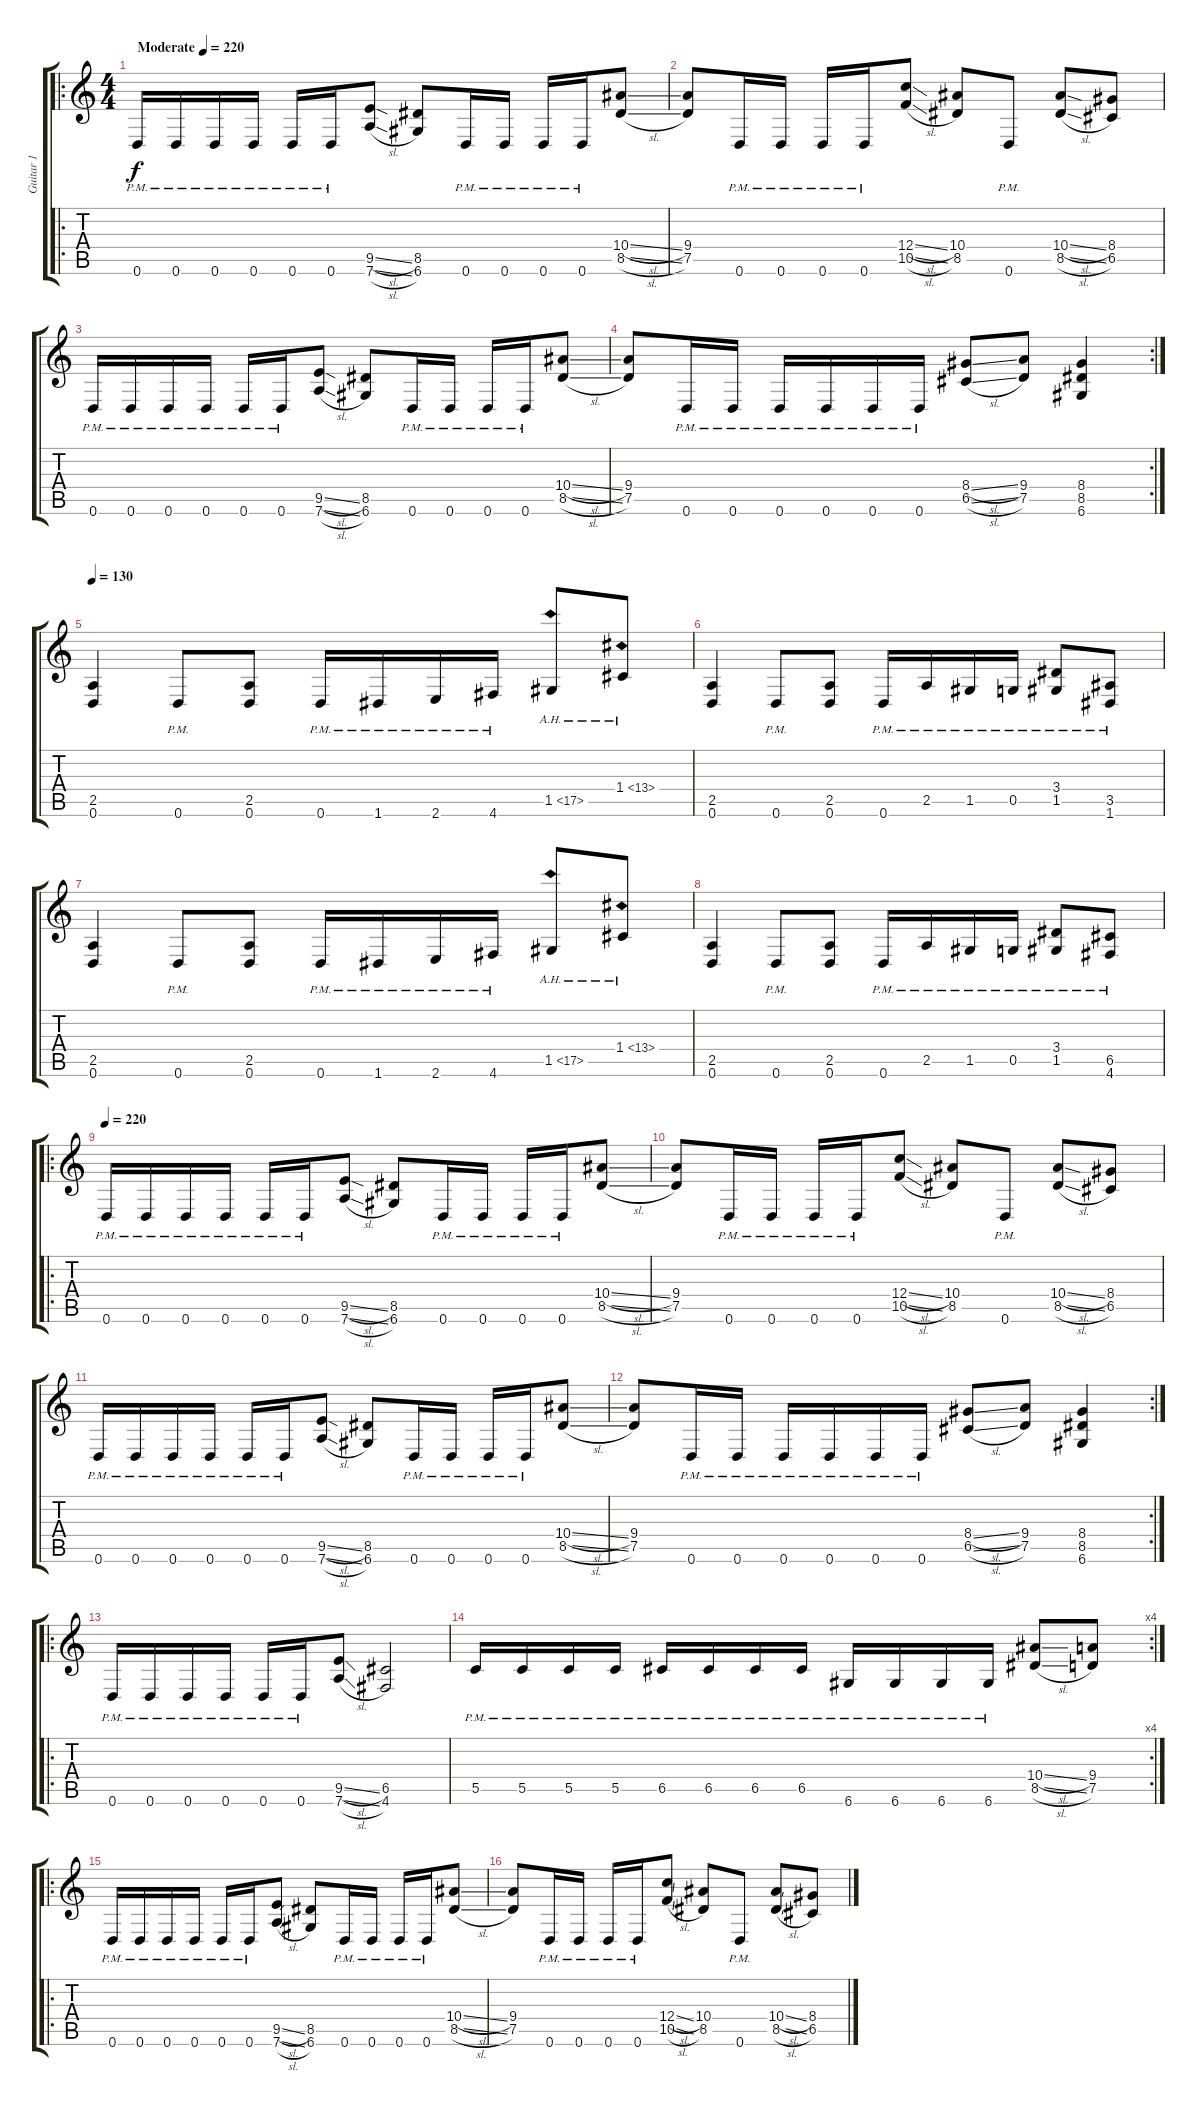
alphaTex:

\track ("Guitar 1" "Guitar 1") {instrument distortionguitar}
\staff {score tabs}
\tuning (D4 A3 F3 C3 G2 D2) {hide}
\ro
\ts (4 4)
\tempo (220 "Moderate")
\clef g2
\ks c
0.6{pm}.16{dy f instrument distortionguitar} 0.6{pm}.16 0.6{pm}.16 0.6{pm}.16 0.6{pm}.16 0.6{pm}.16 (9.5{sl} 7.6{sl}).8 (8.5 6.6).8 0.6{pm}.16 0.6{pm}.16 0.6{pm}.16 0.6{pm}.16 (10.4{sl} 8.5{sl}).8 |
(9.4 7.5).8 0.6{pm}.16 0.6{pm}.16 0.6{pm}.16 0.6{pm}.16 (12.4{sl} 10.5{sl}).8 (10.4 8.5).8 0.6{pm}.8 (10.4{sl} 8.5{sl}).8 (8.4 6.5).8 |
0.6{pm}.16 0.6{pm}.16 0.6{pm}.16 0.6{pm}.16 0.6{pm}.16 0.6{pm}.16 (9.5{sl} 7.6{sl}).8 (8.5 6.6).8 0.6{pm}.16 0.6{pm}.16 0.6{pm}.16 0.6{pm}.16 (10.4{sl} 8.5{sl}).8 |
\rc 2
(9.4 7.5).8 0.6{pm}.16 0.6{pm}.16 0.6{pm}.16 0.6{pm}.16 0.6{pm}.16 0.6{pm}.16 (8.4{sl} 6.5{sl}).8 (9.4 7.5).8 (8.4 8.5 6.6).4 |
\tempo 130
(2.5 0.6).4 0.6{pm}.8 (2.5 0.6).8 0.6{pm}.16 1.6{pm}.16 2.6{pm}.16 4.6{pm}.16 1.5{ah 16}.8 1.4{ah 12}.8 |
(2.5 0.6).4 0.6{pm}.8 (2.5 0.6).8 0.6{pm}.16 2.5{pm}.16 1.5{pm}.16 0.5{pm}.16 (3.4{pm} 1.5{pm}).8 (3.5{pm} 1.6{pm}).8 |
(2.5 0.6).4 0.6{pm}.8 (2.5 0.6).8 0.6{pm}.16 1.6{pm}.16 2.6{pm}.16 4.6{pm}.16 1.5{ah 16}.8 1.4{ah 12}.8 |
(2.5 0.6).4 0.6{pm}.8 (2.5 0.6).8 0.6{pm}.16 2.5{pm}.16 1.5{pm}.16 0.5{pm}.16 (3.4{pm} 1.5{pm}).8 (6.5{pm} 4.6{pm}).8 |
\ro
\tempo 220
0.6{pm}.16 0.6{pm}.16 0.6{pm}.16 0.6{pm}.16 0.6{pm}.16 0.6{pm}.16 (9.5{sl} 7.6{sl}).8 (8.5 6.6).8 0.6{pm}.16 0.6{pm}.16 0.6{pm}.16 0.6{pm}.16 (10.4{sl} 8.5{sl}).8 |
(9.4 7.5).8 0.6{pm}.16 0.6{pm}.16 0.6{pm}.16 0.6{pm}.16 (12.4{sl} 10.5{sl}).8 (10.4 8.5).8 0.6{pm}.8 (10.4{sl} 8.5{sl}).8 (8.4 6.5).8 |
0.6{pm}.16 0.6{pm}.16 0.6{pm}.16 0.6{pm}.16 0.6{pm}.16 0.6{pm}.16 (9.5{sl} 7.6{sl}).8 (8.5 6.6).8 0.6{pm}.16 0.6{pm}.16 0.6{pm}.16 0.6{pm}.16 (10.4{sl} 8.5{sl}).8 |
\rc 2
(9.4 7.5).8 0.6{pm}.16 0.6{pm}.16 0.6{pm}.16 0.6{pm}.16 0.6{pm}.16 0.6{pm}.16 (8.4{sl} 6.5{sl}).8 (9.4 7.5).8 (8.4 8.5 6.6).4 |
\ro
0.6{pm}.16 0.6{pm}.16 0.6{pm}.16 0.6{pm}.16 0.6{pm}.16 0.6{pm}.16 (9.5{sl} 7.6{sl}).8 (6.5 4.6).2 |
\rc 4
5.5{pm}.16 5.5{pm}.16 5.5{pm}.16 5.5{pm}.16 6.5{pm}.16 6.5{pm}.16 6.5{pm}.16 6.5{pm}.16 6.6{pm}.16 6.6{pm}.16 6.6{pm}.16 6.6{pm}.16 (10.4{sl} 8.5{sl}).8 (9.4 7.5).8 |
\ro
0.6{pm}.16 0.6{pm}.16 0.6{pm}.16 0.6{pm}.16 0.6{pm}.16 0.6{pm}.16 (9.5{sl} 7.6{sl}).8 (8.5 6.6).8 0.6{pm}.16 0.6{pm}.16 0.6{pm}.16 0.6{pm}.16 (10.4{sl} 8.5{sl}).8 |
(9.4 7.5).8 0.6{pm}.16 0.6{pm}.16 0.6{pm}.16 0.6{pm}.16 (12.4{sl} 10.5{sl}).8 (10.4 8.5).8 0.6{pm}.8 (10.4{sl} 8.5{sl}).8 (8.4 6.5).8
